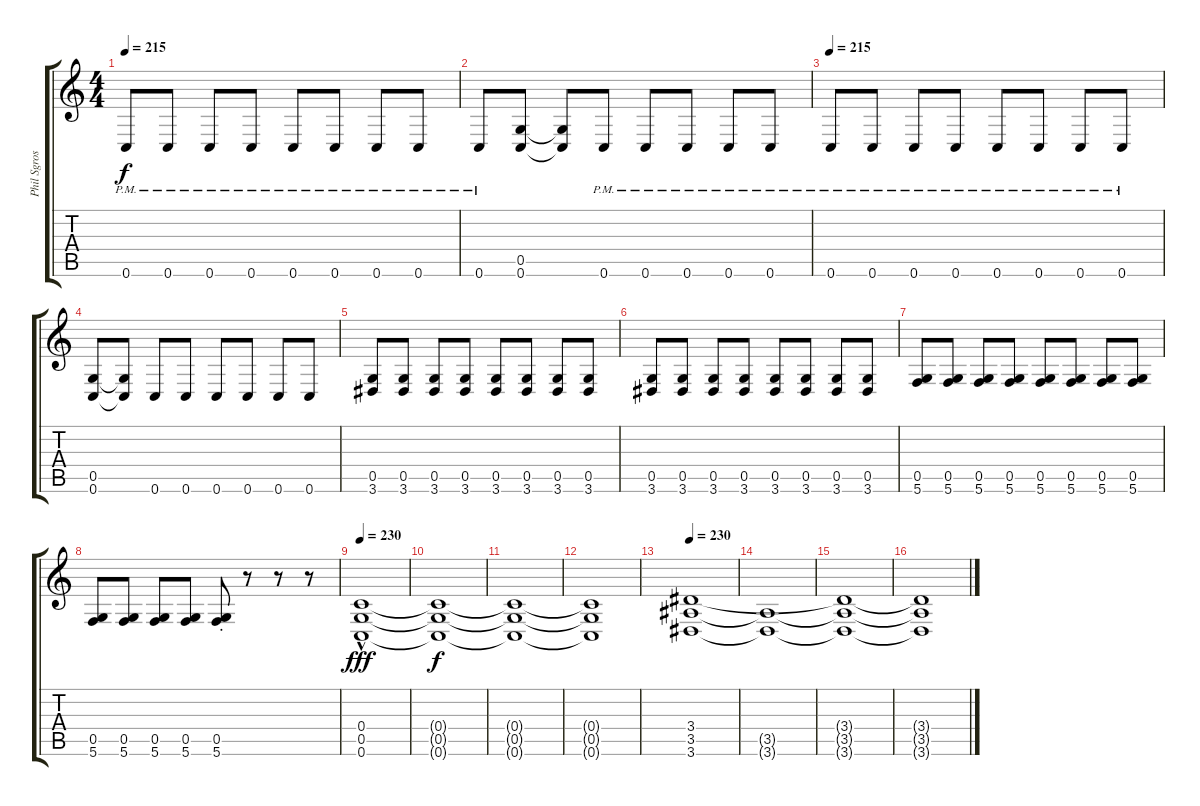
\track ("Phil Sgrosso" "Phil Sgros") {instrument overdrivenguitar}
\staff {score tabs}
\tuning (D4 A3 F3 C3 G2 C2) {hide}
\ts (4 4)
\tempo 215
\clef g2
\ks c
0.6{pm}.8{dy f} 0.6{pm}.8 0.6{pm}.8 0.6{pm}.8 0.6{pm}.8 0.6{pm}.8 0.6{pm}.8 0.6{pm}.8 |
0.6{pm}.8 (0.5 0.6).8 (0.5{t} 0.6{t}).8 0.6{pm}.8 0.6{pm}.8 0.6{pm}.8 0.6{pm}.8 0.6{pm}.8 |
\tempo 215
0.6{pm}.8 0.6{pm}.8 0.6{pm}.8 0.6{pm}.8 0.6{pm}.8 0.6{pm}.8 0.6{pm}.8 0.6{pm}.8 |
(0.5 0.6).8 (0.5{t} 0.6{t}).8 0.6.8 0.6.8 0.6.8 0.6.8 0.6.8 0.6.8 |
(0.5 3.6).8 (0.5 3.6).8 (0.5 3.6).8 (0.5 3.6).8 (0.5 3.6).8 (0.5 3.6).8 (0.5 3.6).8 (0.5 3.6).8 |
(0.5 3.6).8 (0.5 3.6).8 (0.5 3.6).8 (0.5 3.6).8 (0.5 3.6).8 (0.5 3.6).8 (0.5 3.6).8 (0.5 3.6).8 |
(0.5 5.6).8 (0.5 5.6).8 (0.5 5.6).8 (0.5 5.6).8 (0.5 5.6).8 (0.5 5.6).8 (0.5 5.6).8 (0.5 5.6).8 |
(0.5 5.6).8 (0.5 5.6).8 (0.5 5.6).8 (0.5 5.6).8 (0.5{st} 5.6).8 r.8 r.8 r.8 |
\tempo 230
(0.4{hac} 0.5 0.6).1{dy fff} |
(0.4{t} 0.5{t} 0.6{t}).1{dy f} |
(0.4{t} 0.5{t} 0.6{t}).1 |
(0.4{t} 0.5{t} 0.6{t}).1 |
\tempo 230
(3.4 3.5 3.6).1 |
(3.5{t} 3.6{t}).1 |
(3.4{t} 3.5{t} 3.6{t}).1 |
(3.4{t} 3.5{t} 3.6{t}).1
